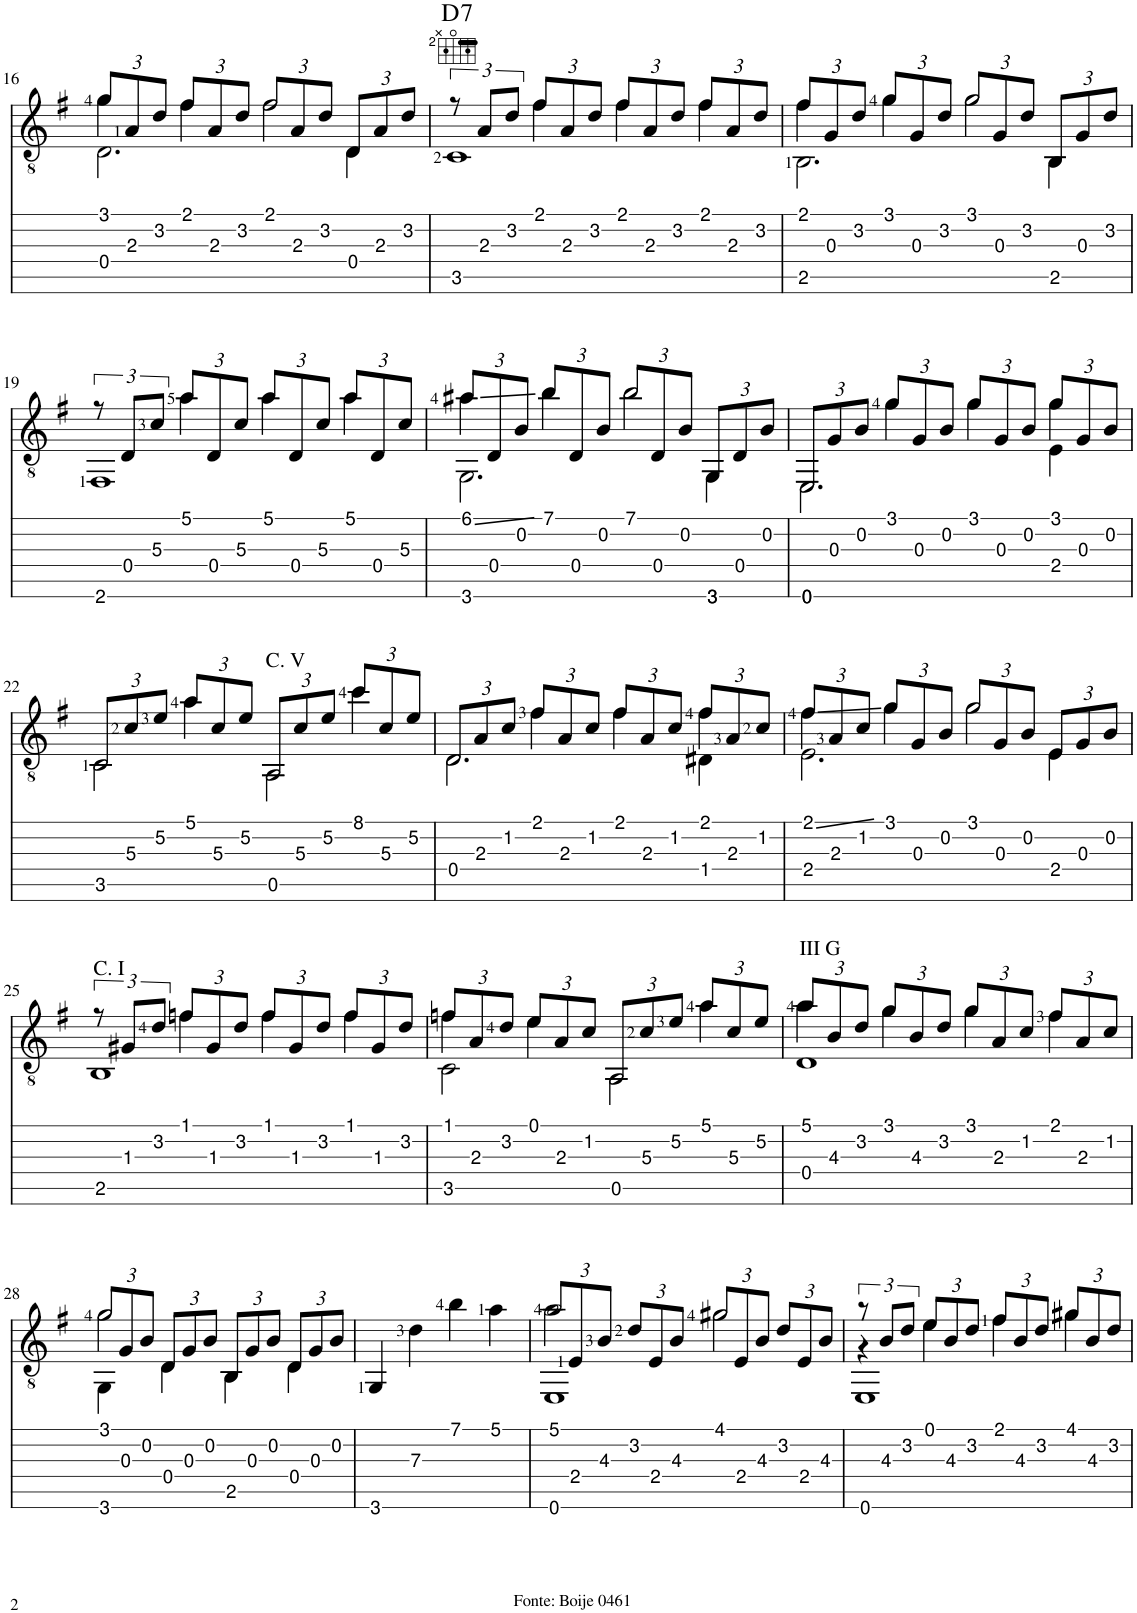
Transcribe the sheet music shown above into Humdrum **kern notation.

**kern	**kern	**harte
*part1	*part1	*part1
*staff2	*staff1	*
*I"Guitar	*	*
*I'Guit.	*	*
!!LO:PB:g=z
*	*clefGv2	*
*k[f#]	*k[f#]	*
*M4/4	*M4/4	*
*met(c)	*met(c)	*
*Xbrackettup	*Xbrackettup	*
=16	=16	=16
*^	*^	*
*	*^	*	*^	*
12gL	4g	2.D	12g/L	4g\	2.D\	.
12A	.	.	12A/	.	.	.
12dJ	.	.	12d/J	.	.	.
12f#L	4f#	.	12f#/L	4f#\	.	.
12A	.	.	12A/	.	.	.
12dJ	.	.	12d/J	.	.	.
!	!	!	!LO:N:head=open	!	!	!
12f#L	2f#	.	12f#/L	2f#\	.	.
12A	.	.	12A/	.	.	.
12dJ	.	.	12d/J	.	.	.
12DL	.	4D	12D/L	.	4D\	.
12A	.	.	12A/	.	.	.
12dJ	.	.	12d/J	.	.	.
=17	=17	=17	=17	=17	=17	=17
*	*	*	*brackettup	*	*	*
!	!	!	!	!	!	!LO:H:kt=7
12r	4ryy	1C	12r	4ryy	1C	D:7
12AL	.	.	12A/L	.	.	.
12dJ	.	.	12d/J	.	.	.
*	*	*	*Xbrackettup	*	*	*
12f#L	4f#	.	12f#/L	4f#\	.	.
12A	.	.	12A/	.	.	.
12dJ	.	.	12d/J	.	.	.
12f#L	4f#	.	12f#/L	4f#\	.	.
12A	.	.	12A/	.	.	.
12dJ	.	.	12d/J	.	.	.
12f#L	4f#	.	12f#/L	4f#\	.	.
12A	.	.	12A/	.	.	.
12dJ	.	.	12d/J	.	.	.
=18	=18	=18	=18	=18	=18	=18
12f#L	4f#	2.BB	12f#/L	4f#\	2.BB\	.
12G	.	.	12G/	.	.	.
12dJ	.	.	12d/J	.	.	.
12gL	4g	.	12g/L	4g\	.	.
12G	.	.	12G/	.	.	.
12dJ	.	.	12d/J	.	.	.
!	!	!	!LO:N:head=open	!	!	!
12gL	2g	.	12g/L	2g\	.	.
12G	.	.	12G/	.	.	.
12dJ	.	.	12d/J	.	.	.
12BBL	.	4BB	12BB/L	.	4BB\	.
12G	.	.	12G/	.	.	.
12dJ	.	.	12d/J	.	.	.
!!LO:LB:g=z	!!	!!
=19	=19	=19	=19	=19	=19	=19
*	*	*	*brackettup	*	*	*
12r	4ryy	1FF#	12r	4ryy	1FF#	.
12DL	.	.	12D/L	.	.	.
12cJ	.	.	12c/J	.	.	.
*	*	*	*Xbrackettup	*	*	*
12aL	4a	.	12a/L	4a\	.	.
12D	.	.	12D/	.	.	.
12cJ	.	.	12c/J	.	.	.
12aL	4a	.	12a/L	4a\	.	.
12D	.	.	12D/	.	.	.
12cJ	.	.	12c/J	.	.	.
12aL	4a	.	12a/L	4a\	.	.
12D	.	.	12D/	.	.	.
12cJ	.	.	12c/J	.	.	.
=20	=20	=20	=20	=20	=20	=20
12a#L	4a#	2.GG	12a#X/L	4a#\	2.GG\	.
12D	.	.	12D/	.	.	.
12BJ	.	.	12B/J	.	.	.
12bL	4b	.	12b/L	4b\	.	.
12D	.	.	12D/	.	.	.
12BJ	.	.	12B/J	.	.	.
!	!	!	!LO:N:head=open	!	!	!
12bL	2b	.	12b/L	2b\	.	.
12D	.	.	12D/	.	.	.
12BJ	.	.	12B/J	.	.	.
12GGL	.	4GG	12GG/L	.	4GG\	.
12D	.	.	12D/	.	.	.
12BJ	.	.	12B/J	.	.	.
=21	=21	=21	=21	=21	=21	=21
!	!	!	!LO:N:head=open	!	!	!
12EEL	4ryy	2.EE	12EE/L	4ryy	2.EE\	.
12G	.	.	12G/	.	.	.
12BJ	.	.	12B/J	.	.	.
12gL	4g	.	12g/L	4g\	.	.
12G	.	.	12G/	.	.	.
12BJ	.	.	12B/J	.	.	.
12gL	4g	.	12g/L	4g\	.	.
12G	.	.	12G/	.	.	.
12BJ	.	.	12B/J	.	.	.
12gL	4g	4E	12g/L	4g\	4E\	.
12G	.	.	12G/	.	.	.
12BJ	.	.	12B/J	.	.	.
!!LO:LB:g=z	!!	!!
=22	=22	=22	=22	=22	=22	=22
!	!	!	!LO:N:head=open	!	!	!
12CL	4ryy	2C	12C/L	4ryy	2C\	.
12c	.	.	12c/	.	.	.
12eJ	.	.	12e/J	.	.	.
12aL	4a	.	12a/L	4a\	.	.
12c	.	.	12c/	.	.	.
12eJ	.	.	12e/J	.	.	.
!	!	!	!LO:TX:a:t=C. V	!	!	!
!	!	!	!LO:N:head=open	!	!	!
12AAL	4ryy	2AA	12AA/L	4ryy	2AA\	.
12c	.	.	12c/	.	.	.
12eJ	.	.	12e/J	.	.	.
12ccL	4cc	.	12cc/L	4cc\	.	.
12c	.	.	12c/	.	.	.
12eJ	.	.	12e/J	.	.	.
=23	=23	=23	=23	=23	=23	=23
!	!	!	!LO:N:head=open	!	!	!
12DL	4ryy	2.D	12D/L	4ryy	2.D\	.
12A	.	.	12A/	.	.	.
12cJ	.	.	12c/J	.	.	.
12f#L	4f#	.	12f#/L	4f#\	.	.
12A	.	.	12A/	.	.	.
12cJ	.	.	12c/J	.	.	.
12f#L	4f#	.	12f#/L	4f#\	.	.
12A	.	.	12A/	.	.	.
12cJ	.	.	12c/J	.	.	.
12f#L	4f#	4D#	12f#/L	4f#\	4D#X\	.
12A	.	.	12A/	.	.	.
12cJ	.	.	12c/J	.	.	.
=24	=24	=24	=24	=24	=24	=24
12f#L	4f#	2.E	12f#/L	4f#\	2.E\	.
12A	.	.	12A/	.	.	.
12cJ	.	.	12c/J	.	.	.
12gL	4g	.	12g/L	4g\	.	.
12G	.	.	12G/	.	.	.
12BJ	.	.	12B/J	.	.	.
!	!	!	!LO:N:head=open	!	!	!
12gL	2g	.	12g/L	2g\	.	.
12G	.	.	12G/	.	.	.
12BJ	.	.	12B/J	.	.	.
12EL	.	4E	12E/L	.	4E\	.
12G	.	.	12G/	.	.	.
12BJ	.	.	12B/J	.	.	.
!!LO:LB:g=z	!!	!!
=25	=25	=25	=25	=25	=25	=25
*	*	*	*brackettup	*	*	*
!	!	!	!LO:TX:a:t=C. I	!	!	!
12r	4ryy	1BB	12r	4ryy	1BB	.
12G#L	.	.	12G#X/L	.	.	.
12dJ	.	.	12d/J	.	.	.
*	*	*	*Xbrackettup	*	*	*
12fL	4f	.	12fn/L	4f\	.	.
12G#	.	.	12G#/	.	.	.
12dJ	.	.	12d/J	.	.	.
12fL	4f	.	12f/L	4f\	.	.
12G#	.	.	12G#/	.	.	.
12dJ	.	.	12d/J	.	.	.
12fL	4f	.	12f/L	4f\	.	.
12G#	.	.	12G#/	.	.	.
12dJ	.	.	12d/J	.	.	.
=26	=26	=26	=26	=26	=26	=26
12fL	4f	2C	12fn/L	4f\	2C\	.
12A	.	.	12A/	.	.	.
12dJ	.	.	12d/J	.	.	.
12eL	4e	.	12e/L	4e\	.	.
12A	.	.	12A/	.	.	.
12cJ	.	.	12c/J	.	.	.
!	!	!	!LO:N:head=open	!	!	!
12AAL	4ryy	2AA	12AA/L	4ryy	2AA\	.
12c	.	.	12c/	.	.	.
12eJ	.	.	12e/J	.	.	.
12aL	4a	.	12a/L	4a\	.	.
12c	.	.	12c/	.	.	.
12eJ	.	.	12e/J	.	.	.
=27	=27	=27	=27	=27	=27	=27
!	!	!	!LO:TX:a:t=III G	!	!	!
12aL	4a	1D	12a/L	4a\	1D	.
12B	.	.	12B/	.	.	.
12dJ	.	.	12d/J	.	.	.
12gL	4g	.	12g/L	4g\	.	.
12B	.	.	12B/	.	.	.
12dJ	.	.	12d/J	.	.	.
12gL	4g	.	12g/L	4g\	.	.
12A	.	.	12A/	.	.	.
12cJ	.	.	12c/J	.	.	.
12f#L	4f#	.	12f#/L	4f#\	.	.
12A	.	.	12A/	.	.	.
12cJ	.	.	12c/J	.	.	.
!!LO:LB:g=z	!!	!!
=28	=28	=28	=28	=28	=28	=28
!	!	!	!LO:N:head=open	!	!	!
12gL	2g	4GG	12g/L	2g\	4GG\	.
12G	.	.	12G/	.	.	.
12BJ	.	.	12B/J	.	.	.
12DL	.	4D	12D/L	.	4D\	.
12G	.	.	12G/	.	.	.
12BJ	.	.	12B/J	.	.	.
12BBL	2ryy	4BB	12BB/L	2ryy	4BB\	.
12G	.	.	12G/	.	.	.
12BJ	.	.	12B/J	.	.	.
12DL	.	4D	12D/L	.	4D\	.
12G	.	.	12G/	.	.	.
12BJ	.	.	12B/J	.	.	.
*v	*v	*v	*	*	*	*
*	*v	*v	*v	*
=29	=29	=29
4GG	4GG/	.
4d	4d\	.
4b	4b\	.
4a	4a\	.
=30	=30	=30
*^	*	*
*	*^	*	*
!	!	!	!LO:N:head=open	!
*	*	*	*^	*
*	*	*	*	*^	*
12aL	2a	1EE	12a/L	2a\	1EE	.
12E	.	.	12E/	.	.	.
12BJ	.	.	12B/J	.	.	.
12dL	.	.	12d/L	.	.	.
12E	.	.	12E/	.	.	.
12BJ	.	.	12B/J	.	.	.
!	!	!	!LO:N:head=open	!	!	!
12g#L	2g#	.	12g#X/L	2g#\	.	.
12E	.	.	12E/	.	.	.
12BJ	.	.	12B/J	.	.	.
12dL	.	.	12d/L	.	.	.
12E	.	.	12E/	.	.	.
12BJ	.	.	12B/J	.	.	.
=31	=31	=31	=31	=31	=31	=31
*	*	*	*brackettup	*	*	*
12r	4r	1EE	12r	4r	1EE	.
12BL	.	.	12B/L	.	.	.
12dJ	.	.	12d/J	.	.	.
*	*	*	*Xbrackettup	*	*	*
12eL	4e	.	12e/L	4e\	.	.
12B	.	.	12B/	.	.	.
12dJ	.	.	12d/J	.	.	.
12f#L	4f#	.	12f#/L	4f#\	.	.
12B	.	.	12B/	.	.	.
12dJ	.	.	12d/J	.	.	.
12g#L	4g#	.	12g#X/L	4g#\	.	.
12B	.	.	12B/	.	.	.
12dJ	.	.	12d/J	.	.	.
*v	*v	*v	*	*	*	*
*	*v	*v	*v	*
=	=	=
*-	*-	*-
